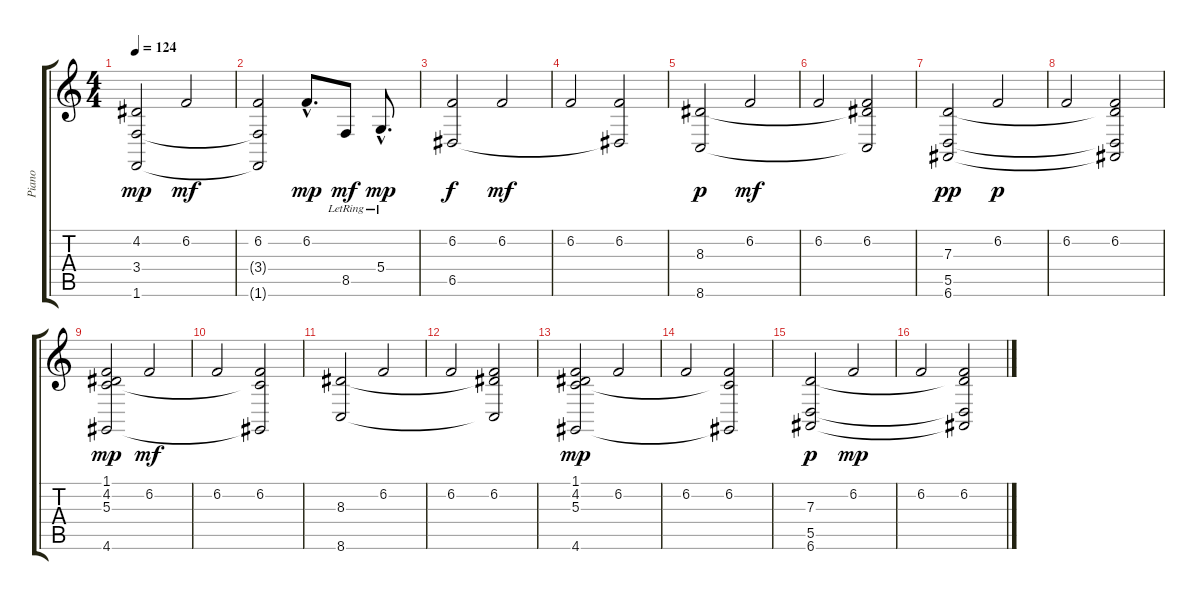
\track ("Piano" "Piano") {instrument brightacousticpiano}
\staff {score tabs}
\tuning (E4 B3 G3 D3 A2 E2) {hide}
\ts (4 4)
\tempo 124
\clef g2
\ks c
(4.2 3.4 1.6).2{dy mp} 6.2.2{dy mf} |
(6.2 3.4{t} 1.6{t}).2 6.2{hac}.8{d dy mp} 8.5{lr}.8{dy mf} 5.4{hac lr}.8{d dy mp} |
(6.2 6.5).2{dy f} 6.2.2{dy mf} |
6.2.2 (6.2 6.5{t}).2 |
(8.3 8.6).2{dy p} 6.2.2{dy mf} |
6.2.2 (6.2 8.3{t} 8.6{t}).2 |
(7.3 5.5 6.6).2{dy pp} 6.2.2{dy p} |
6.2.2 (6.2 7.3{t} 5.5{t} 6.6{t}).2 |
(1.1 4.2 5.3 4.6).2{dy mp} 6.2.2{dy mf} |
6.2.2 (6.2 5.3{t} 4.6{t}).2 |
(8.3 8.6).2 6.2.2 |
6.2.2 (6.2 8.3{t} 8.6{t}).2 |
(1.1 4.2 5.3 4.6).2{dy mp} 6.2.2 |
6.2.2 (6.2 5.3{t} 4.6{t}).2 |
(7.3 5.5 6.6).2{dy p} 6.2.2{dy mp} |
6.2.2 (6.2 7.3{t} 5.5{t} 6.6{t}).2
